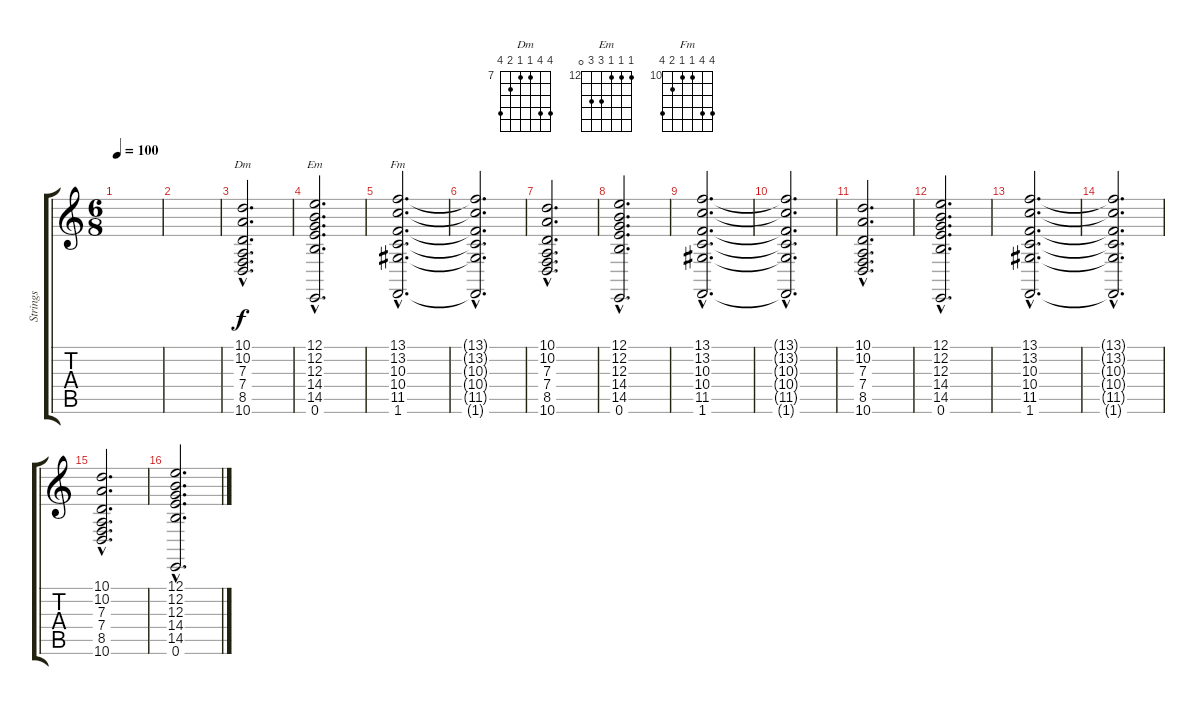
\track ("Strings" "Strings") {instrument stringensemble2}
\staff {score tabs}
\tuning (E4 B3 G3 D3 A2 E2) {hide}
\chord ("Dm" 10 10 7 7 8 10) {firstfret 7}
\chord ("Em" 12 12 12 14 14 0) {firstfret 12}
\chord ("Fm" 13 13 10 10 11 13) {firstfret 10}
\ts (6 8)
\tempo 100
\clef g2
\ks c
|
|
(10.1{hac} 10.2{hac} 7.3{hac} 7.4{hac} 8.5{hac} 10.6{hac}).2{d ch "Dm"} |
(12.1{hac} 12.2{hac} 12.3{hac} 14.4{hac} 14.5{hac} 0.6{hac}).2{d ch "Em"} |
(13.1{hac} 13.2{hac} 10.3{hac} 10.4{hac} 11.5{hac} 1.6{hac}).2{d ch "Fm"} |
(13.1{hac t} 13.2{hac t} 10.3{hac t} 10.4{hac t} 11.5{hac t} 1.6{hac t}).2{d} |
(10.1{hac} 10.2{hac} 7.3{hac} 7.4{hac} 8.5{hac} 10.6{hac}).2{d} |
(12.1{hac} 12.2{hac} 12.3{hac} 14.4{hac} 14.5{hac} 0.6{hac}).2{d} |
(13.1{hac} 13.2{hac} 10.3{hac} 10.4{hac} 11.5{hac} 1.6{hac}).2{d} |
(13.1{hac t} 13.2{hac t} 10.3{hac t} 10.4{hac t} 11.5{hac t} 1.6{hac t}).2{d} |
(10.1{hac} 10.2{hac} 7.3{hac} 7.4{hac} 8.5{hac} 10.6{hac}).2{d} |
(12.1{hac} 12.2{hac} 12.3{hac} 14.4{hac} 14.5{hac} 0.6{hac}).2{d} |
(13.1{hac} 13.2{hac} 10.3{hac} 10.4{hac} 11.5{hac} 1.6{hac}).2{d} |
(13.1{hac t} 13.2{hac t} 10.3{hac t} 10.4{hac t} 11.5{hac t} 1.6{hac t}).2{d} |
(10.1{hac} 10.2{hac} 7.3{hac} 7.4{hac} 8.5{hac} 10.6{hac}).2{d} |
(12.1{hac} 12.2{hac} 12.3{hac} 14.4{hac} 14.5{hac} 0.6{hac}).2{d}
